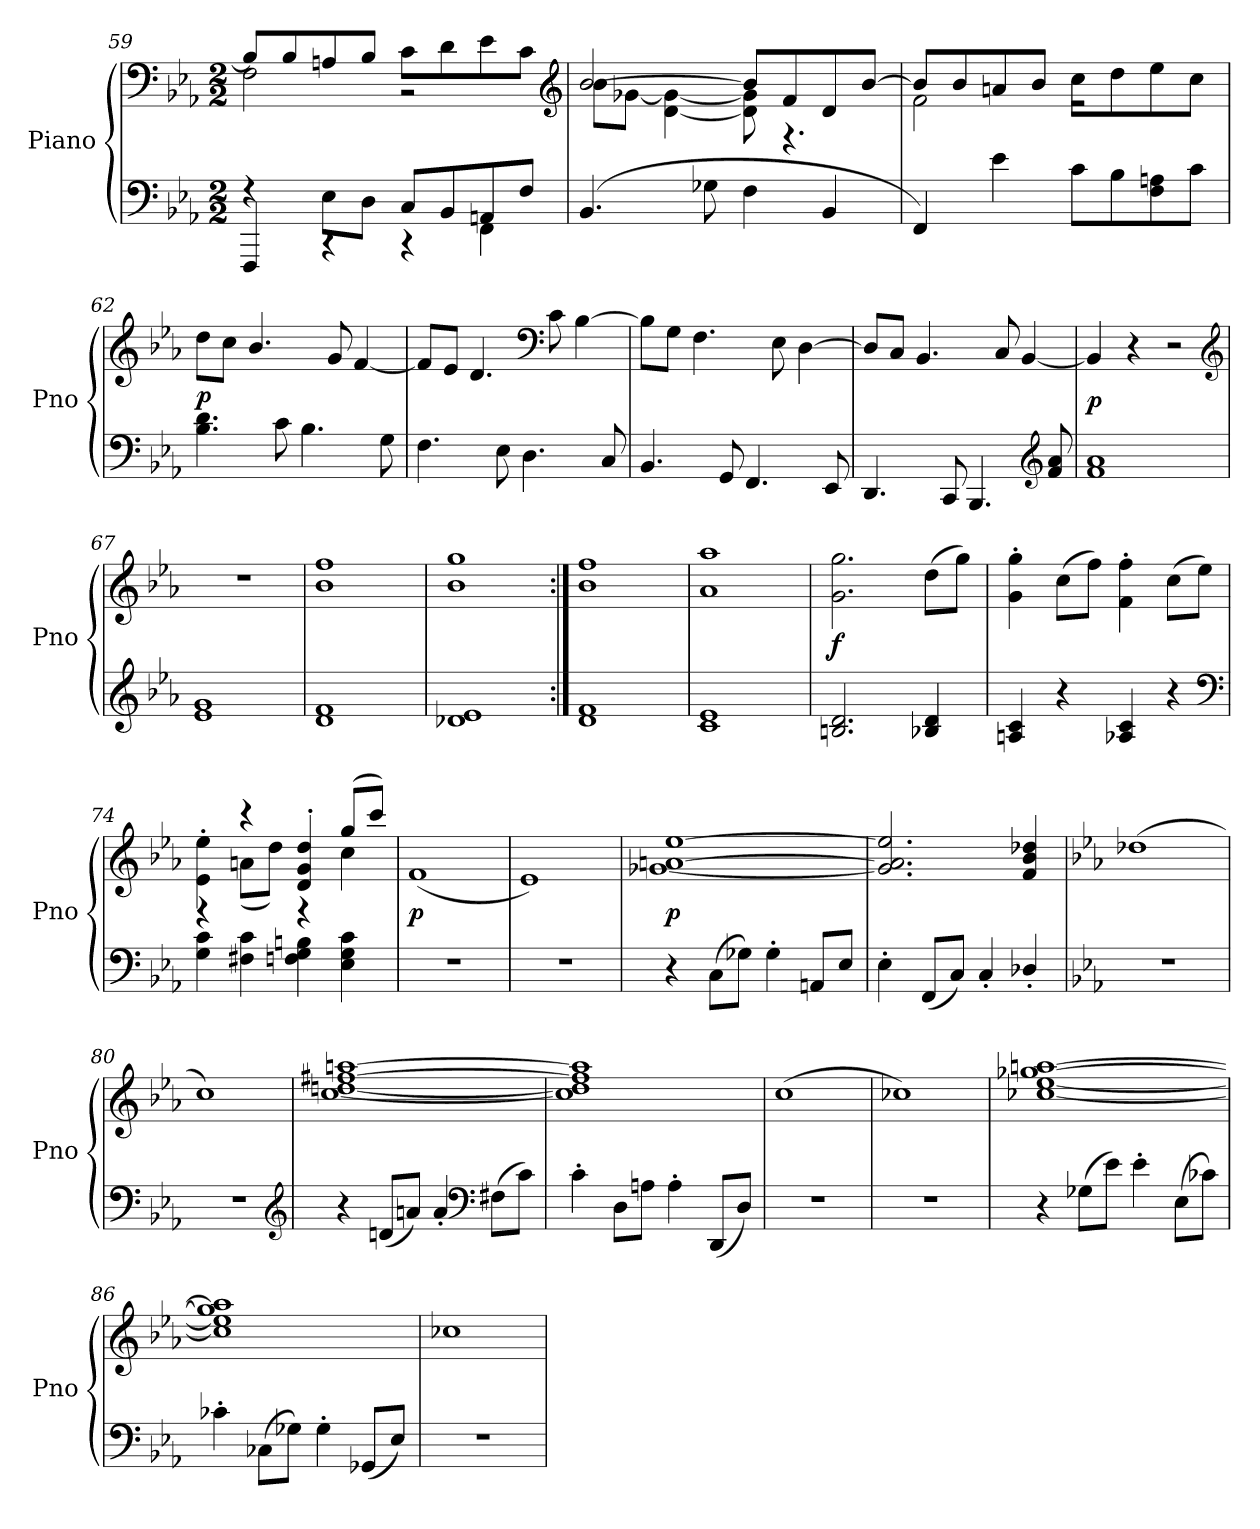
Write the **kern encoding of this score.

**kern	**kern	**dynam
*part1	*part1	*part1
*staff2	*staff1	*staff1/2
*I"Piano	*	*
*I'Pno	*	*
*clefF4	*clefF4	*
*k[b-e-a-]	*k[b-e-a-]	*
*E-:	*E-:	*
*M2/2	*M2/2	*
=59	=59	=59
*^	*^	*
4r	4FFF/	8B-/L]	2F\	.
.	.	8B-/	.	.
8E-\L	4r	8An/	.	.
8D\J	.	8B-/J	.	.
8C/L	4r	8c\L	2r	.
8BB-/	.	8d\	.	.
8AAn/	4FF\	8e-\	.	.
8F/J	.	8c\J	.	.
*v	*v	*	*	*
*	*clefG2	*	*
=60	=60	=60	=60
(4.BB-/	[2b-/	8b-\L	.
.	.	[8g-X\J	.
.	.	[4d\ 4g-_\	.
8G-X\	.	.	.
4F\	8b-/L]	8d]\ 8g-]\	.
.	8f/	4.r	.
4BB-/	8d/	.	.
.	[8b-/J	.	.
=61	=61	=61	=61
4FF/)	2f\	8b-/L]	.
.	.	8b-/	.
4e-\	.	8an/	.
.	.	8b-/J	.
8c\L	8cc\L	2r	.
8B-\	8dd\	.	.
8F\ 8An\	8ee-\	.	.
8c\J	8cc\J	.	.
*	*v	*v	*
=62	=62	=62
4.B-\ 4.d\	8dd\L	p
.	8cc\J	.
.	4.b-/	.
8c\	.	.
4.B-\	.	.
.	8g/	.
.	[4f/	.
8G\	.	.
=63	=63	=63
4.F\	8f/L]	.
.	8e-/J	.
.	4.d/	.
8E-\	.	.
4.D\	.	.
*	*clefF4	*
.	8c\	.
.	[4B-\	.
8C/	.	.
=64	=64	=64
4.BB-/	8B-\L]	.
.	8G\J	.
.	4.F\	.
8GG/	.	.
4.FF/	.	.
.	8E-\	.
.	[4D\	.
8EE-/	.	.
=65	=65	=65
4.DD/	8D/L]	.
.	8C/J	.
.	4.BB-/	.
8CC/	.	.
4.BBB-/	.	.
.	8C/	.
.	[4BB-/	.
*clefG2	*	*
8f/ 8a-/	.	.
=66	=66	=66
1f 1a-	4BB-/]	p
.	4r	.
.	2r	.
*	*clefG2	*
=67	=67	=67
1e- 1g	1r	.
=68	=68	=68
1d 1f	1b- 1ff	.
=69	=69	=69
1d-X 1e-	1b- 1gg	.
=70:|!	=70:|!	=70:|!
1d 1f	1b- 1ff	.
=71	=71	=71
1c 1e-	1a- 1aa-	.
=72	=72	=72
2.Bn/ 2.d/	2.g\ 2.gg\	f
4B-X/ 4d/	(8dd\L	.
.	8gg\J)	.
=73	=73	=73
4An/ 4c/	4g'\ 4gg'\	.
4r	(8cc\L	.
.	8ff\J)	.
4A-X/ 4c/	4f'\ 4ff'\	.
4r	(8cc\L	.
.	8ee-\J)	.
*clefF4	*	*
=74	=74	=74
*	*^	*
4G\ 4c\	4e-'\ 4ee-'\	4r	.
4F#X\ 4c\	4r	(8an\L	.
.	.	8dd\J)	.
4Fn\ 4G\ 4Bn\	4d'/ 4g'/ 4dd'/	4r	.
4E-\ 4G\ 4c\	(8gg/L	4cc\	.
.	8ccc/J)	.	.
*	*v	*v	*
=75	=75	=75
1r	(1f	p
=76	=76	=76
1r	1e-)	.
=77	=77	=77
4r	[1g-X [1an [1ee-	p
(8C\L	.	.
8G-X\J)	.	.
4G-'\	.	.
8AAn/L	.	.
8E-/J	.	.
=78	=78	=78
4E-'\	2.g-]/ 2.a]/ 2.ee-]/	.
(8FF/L	.	.
8C/J)	.	.
4C'/	.	.
4D-X'/	4f/ 4b-/ 4dd-X/	.
=79	=79	=79
*k[b-e-a-]	*k[b-e-a-]	*
1r	(1dd-X	.
=80	=80	=80
1r	1cc)	.
*clefG2	*	*
=81	=81	=81
4r	[1cc [1ddn [1ff#X [1aan	.
(8dn/L	.	.
8an/J)	.	.
4a'/	.	.
*clefF4	*	*
(8F#X\L	.	.
8c\J)	.	.
=82	=82	=82
4c'\	1cc] 1dd] 1ff#] 1aa]	.
8D\L	.	.
8An\J	.	.
4A'\	.	.
(8DD/L	.	.
8D/J)	.	.
=83	=83	=83
1r	(1cc	.
=84	=84	=84
1r	1cc-X)	.
=85	=85	=85
4r	[1cc-X [1ee- [1gg-X [1aan	.
(8G-X\L	.	.
8e-\J)	.	.
4e-'\	.	.
(8E-\L	.	.
8c-X\J)	.	.
=86	=86	=86
4c-X'\	1cc-] 1ee-] 1gg-] 1aa]	.
(8C-X\L	.	.
8G-X\J)	.	.
4G-'\	.	.
(8GG-X/L	.	.
8E-/J)	.	.
=87	=87	=87
1r	1cc-X	.
=	=	=
*-	*-	*-
